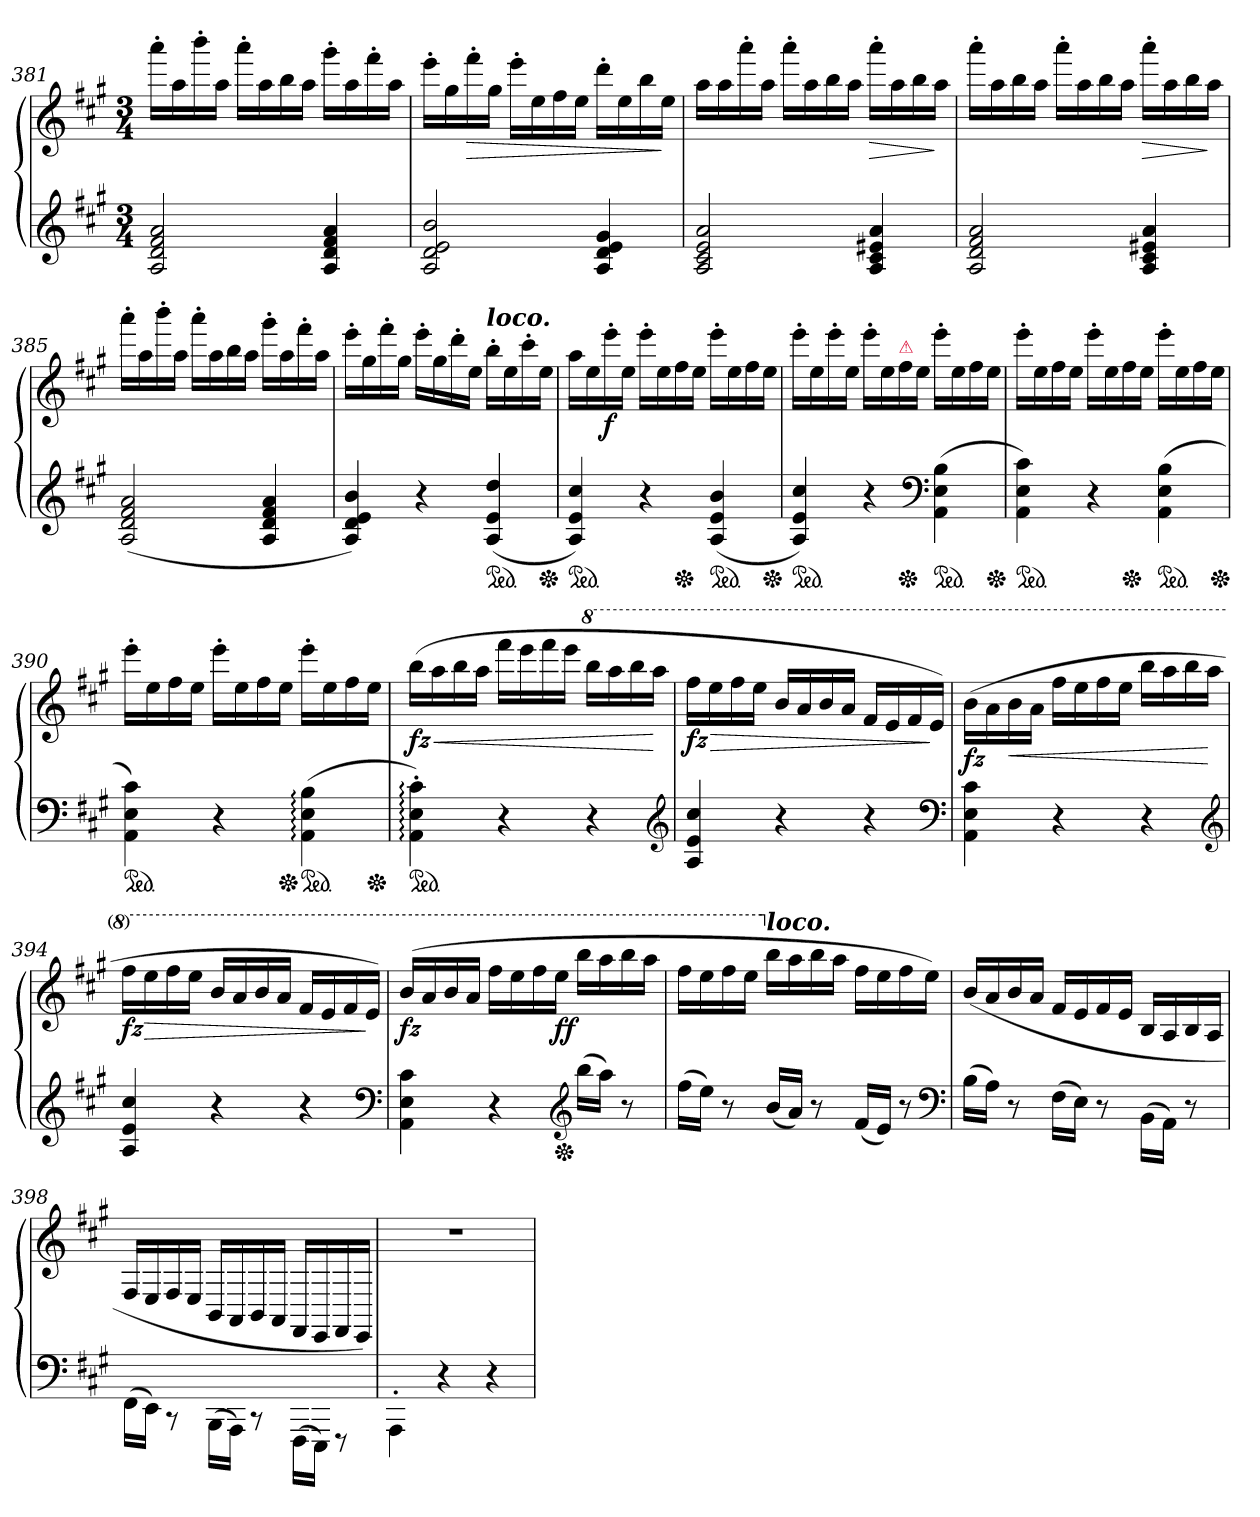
**kern	**kern	**dynam
*part1	*part1	*part1
*staff2	*staff1	*staff1/2
*clefG2	*clefG2	*
*k[f#c#g#]	*k[f#c#g#]	*
*M3/4	*M3/4	*
=381	=381	=381
2A 2d 2f# 2a	16aaa'LL	.
.	16aa	.
.	16bbb'	.
.	16aaJJ	.
.	16aaa'LL	.
.	16aa	.
.	16bb	.
.	16aaJJ	.
4A 4d 4f# 4a	16ggg#'LL	.
.	16aa	.
.	16fff#'	.
.	16aaJJ	.
=382	=382	=382
2A 2d 2e 2b	16eee'\LL	.
.	16gg#\	.
!	!	!LO:HP:b
.	16fff#'	>
.	16gg#JJ	.
.	16eee'\LL	.
.	16ee\	.
.	16ff#	.
.	16eeJJ	.
4A 4d 4e 4g#	16ddd'\LL	.
.	16ee	.
.	16bb	.
.	16eeJJ	]
=383	=383	=383
2A 2c# 2e 2a	16aaLL	.
.	16aa	.
.	16aaa'	.
.	16aaJJ	.
.	16aaa'LL	.
.	16aa	.
.	16bb	.
.	16aaJJ	.
!	!	!LO:HP:b
4A 4c# 4e#X 4a	16aaa'LL	>
.	16aa	.
.	16bb	.
.	16aaJJ	]
=384	=384	=384
2A 2d 2f# 2a	16aaa'LL	.
.	16aa	.
.	16bb	.
.	16aaJJ	.
.	16aaa'LL	.
.	16aa	.
.	16bb	.
.	16aaJJ	.
!	!	!LO:HP:b
4A 4c# 4e#X 4a	16aaa'LL	>
.	16aa	.
.	16bb	.
.	16aaJJ	]
=385	=385	=385
(>2A 2d 2f# 2a	16aaa'LL	.
.	16aa	.
.	16bbb'	.
.	16aaJJ	.
.	16aaa'LL	.
.	16aa	.
.	16bb	.
.	16aaJJ	.
4A 4d 4f# 4a	16ggg#'LL	.
.	16aa	.
.	16fff#'	.
.	16aaJJ	.
=386	=386	=386
4A 4d 4e 4b)	16eee'LL	.
.	16gg#	.
.	16fff#'	.
.	16gg#JJ	.
4r	16eee'LL	.
.	16gg#\	.
.	16ddd'	.
.	16eeJJ	.
!	!LO:TX:a:Bi:t=loco.	!
*ped	*	*
(>4A 4e 4dd	16bb'>\LL	.
.	16ee\	.
.	16ccc#'>\	.
*Xped	*	*
.	16eeJJ	.
=387	=387	=387
*ped	*	*
4A 4e 4cc#)	16aaLL	.
.	16ee	.
!	!	!LO:DY:b
.	16eee'	f
.	16eeJJ	.
4r	16eee'LL	.
.	16ee	.
*Xped	*	*
.	16ff#	.
.	16eeJJ	.
*ped	*	*
(>4A 4e 4b	16eee'LL	.
.	16ee	.
.	16ff#	.
*Xped	*	*
.	16eeJJ	.
=388	=388	=388
*ped	*	*
4A 4e 4cc#)	16eee'LL	.
.	16ee	.
.	16eee'	.
.	16eeJJ	.
4r	16eee'LL	.
.	16ee	.
!	!LO:TX:a:color=crimson:t=⚠	!
*Xped	*	*
.	16ff#	.
.	16eeJJ	.
*clefF4	*	*
*ped	*	*
(>4AA 4E 4B	16eee'LL	.
.	16ee	.
.	16ff#	.
*Xped	*	*
.	16eeJJ	.
=389	=389	=389
*ped	*	*
4AA 4E 4c#)	16eee'LL	.
.	16ee	.
.	16ff#	.
.	16eeJJ	.
4r	16eee'LL	.
.	16ee	.
*Xped	*	*
.	16ff#	.
.	16eeJJ	.
*ped	*	*
(>4AA 4E 4B	16eee'LL	.
.	16ee	.
.	16ff#	.
*Xped	*	*
.	16eeJJ	.
=390	=390	=390
*ped	*	*
4AA 4E 4c#)	16eee'LL	.
.	16ee	.
.	16ff#	.
.	16eeJJ	.
4r	16eee'LL	.
.	16ee	.
.	16ff#	.
*Xped	*	*
.	16eeJJ	.
*ped	*	*
(>4AA: 4E: 4B:	16eee'LL	.
.	16ee	.
.	16ff#	.
*Xped	*	*
.	16eeJJ	.
=391	=391	=391
!LO:TX:a:color=crimson:t=⚠	!	!
!	!	!LO:HP:b
!	!	!LO:DY:n=1:b
*ped	*	*
4AA:' 4E:' 4c#:')	(>16bbLL	< fz
.	16aa	.
.	16bb	.
.	16aaJJ	.
4r	16fff#LL	.
.	16eee	.
.	16fff#	.
.	16eeeJJ	.
*	*8va	*
4r	16bbb\LL	.
.	16aaa\	.
.	16bbb	.
.	16aaaJJ	[
*clefG2	*	*
=392	=392	=392
!	!	!LO:HP:b
!	!	!LO:DY:n=1:b
4A 4e 4cc#	16fff#\LL	> fz
.	16eee	.
.	16fff#	.
.	16eeeJJ	.
4r	16bb/LL	.
.	16aa/	.
.	16bb	.
.	16aaJJ	.
4r	16ff#/LL	.
.	16ee/	.
.	16ff#/	.
.	16eeJJ)	]
*clefF4	*	*
=393	=393	=393
!	!	!LO:DY:b
4AA 4E 4c#	(>16bb\LL	fz
.	16aa	.
!	!	!LO:HP:b
.	16bb	<
.	16aaJJ	.
4r	16fff#\LL	.
.	16eee	.
.	16fff#	.
.	16eeeJJ	.
4r	16bbb\LL	.
.	16aaa	.
.	16bbb	.
.	16aaaJJ	[
*clefG2	*	*
=394	=394	=394
!	!	!LO:DY:b
4A 4e 4cc#	16fff#\LL	fz
!	!	!LO:HP:b
.	16eee	>
.	16fff#\	.
.	16eeeJJ	.
4r	16bb/LL	.
.	16aa/	.
.	16bb/	.
.	16aaJJ	.
4r	16ff#/LL	.
.	16ee/	.
.	16ff#/	.
.	16eeJJ)	]
*clefF4	*	*
=395	=395	=395
!	!	!LO:DY:b
4AA 4E 4c#	(>16bb/LL	fz
.	16aa	.
.	16bb/	.
.	16aaJJ	.
4r	16fff#LL	.
.	16eee\	.
.	16fff#	.
!	!	!LO:DY:b
*Xped	*	*
.	16eeeJJ	ff
*clefG2	*	*
(>16bbLL	16bbb\LL	.
16aaJJ)	16aaa	.
8r	16bbb	.
.	16aaaJJ	.
=396	=396	=396
(>16ff#LL	16fff#LL	.
16eeJJ)	16eee	.
8r	16fff#	.
.	16eeeJJ	.
*	*X8va	*
!	!LO:TX:a:Bi:t=loco.	!
(<16b/LL	16bbLL	.
16a/JJ)	16aa	.
8r	16bb	.
.	16aaJJ	.
(<16f#/LL	16ff#LL	.
16eJJ)	16ee	.
8r	16ff#	.
.	16eeJJ)	.
*clefF4	*	*
=397	=397	=397
(16BLL	(>16b/LL	.
16A\JJ)	16a/	.
8r	16b/	.
.	16aJJ	.
(16F#\LL	16f#/LL	.
16EJJ)	16e/	.
8r	16f#/	.
.	16eJJ	.
(<16BB\LL	16B/LL	.
16AA\JJ)	16A/	.
8r	16B/	.
.	16A/JJ	.
=398	=398	=398
(<16FF#\LL	16F#/LL	.
16EEJJ)	16E/	.
8rCC	16F#/	.
.	16E/JJ	.
(<16BBB\LL	16BB/LL	.
16AAAJJ)	16AA/	.
8rCC	16BB/	.
.	16AA/JJ	.
(<16FFF#\LL	16FF#/LL	.
16EEEJJ)	16EE/	.
8rFFF	16FF#/	.
.	16EE/JJ)	.
=399	=399	=399
!	!LO:N:vis=2	!
4AAA'>\	2.rdd	.
4r	.	.
4r	.	.
=	=	=
*-	*-	*-
